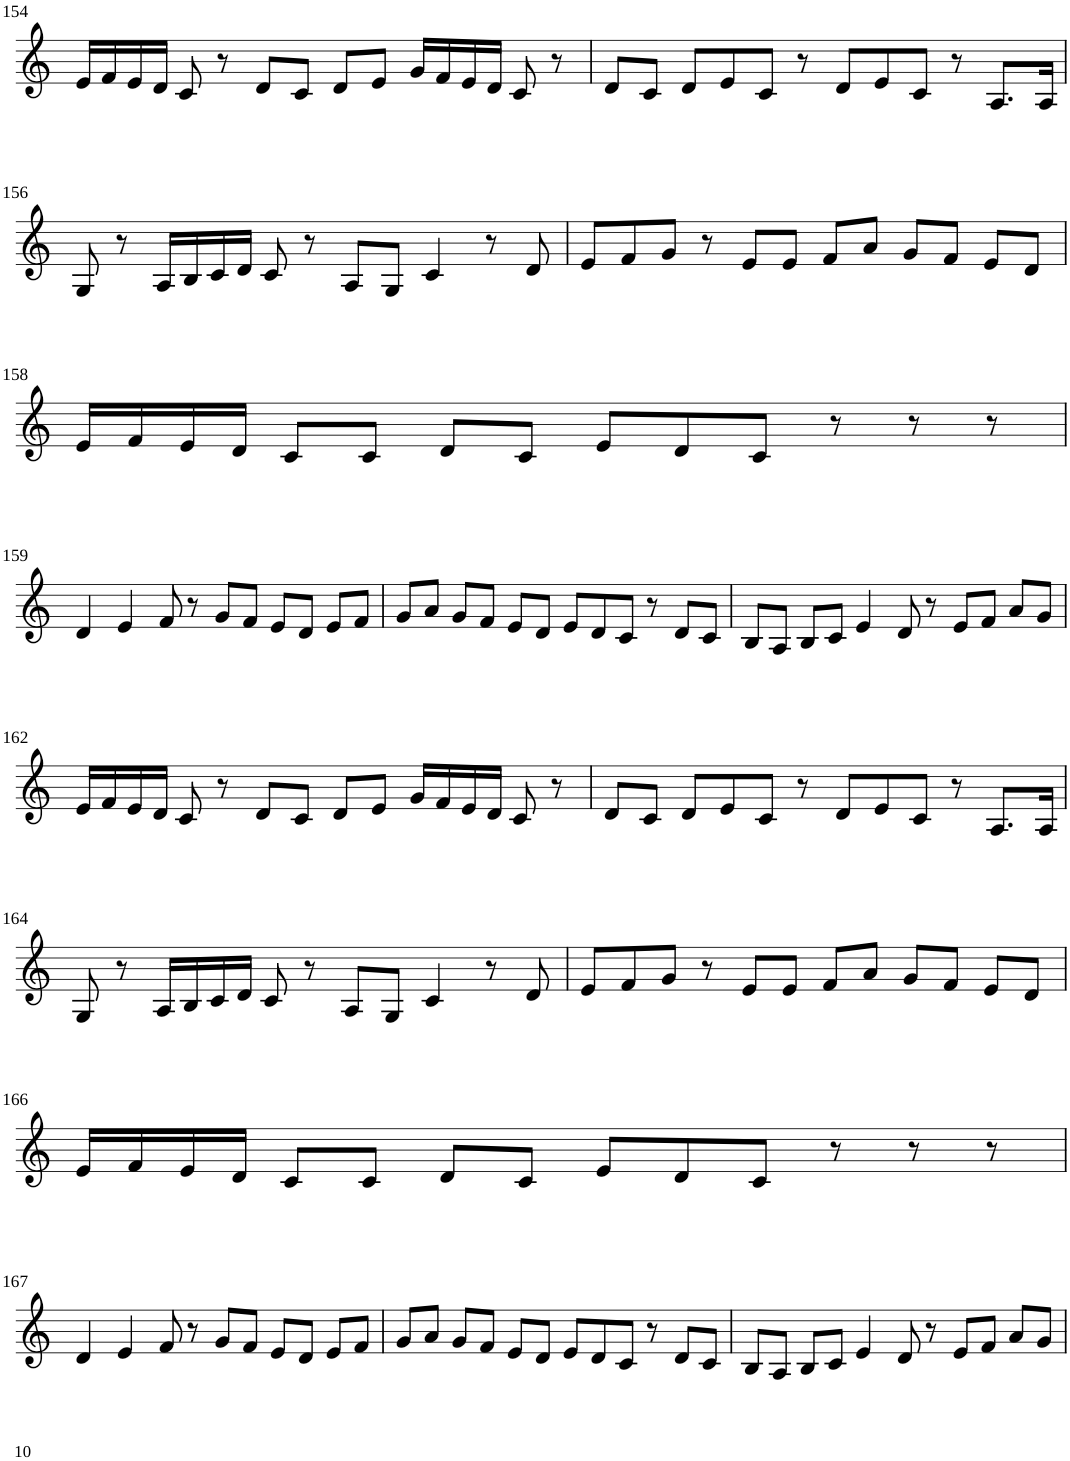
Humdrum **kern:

**kern
*part1
*staff1
*I"Violin
!!LO:PB:g=z
*clefG2
*k[]
*M6/4
=154
16e/LL
16f/
16e/
16d/JJ
8c/
8r
8d/L
8c/J
8d/L
8e/J
16g/LL
16f/
16e/
16d/JJ
8c/
8r
=155
8d/L
8c/J
8d/L
8e/
8c/J
8r
8d/L
8e/
8c/J
8r
8.A/L
16A/Jk
!!LO:LB:g=z
=156
8G/
8r
16A/LL
16B/
16c/
16d/JJ
8c/
8r
8A/L
8G/J
4c/
8r
8d/
=157
8e/L
8f/
8g/J
8r
8e/L
8e/J
8f/L
8a/J
8g/L
8f/J
8e/L
8d/J
!!LO:LB:g=z
=158
16e/LL
16f/
16e/
16d/JJ
8c/L
8c/J
8d/L
8c/J
8e/L
8d/
8c/J
8r
8r
8r
!!LO:LB:g=z
=159
4d/
4e/
8f/
8r
8g/L
8f/J
8e/L
8d/J
8e/L
8f/J
=160
8g/L
8a/J
8g/L
8f/J
8e/L
8d/J
8e/L
8d/
8c/J
8r
8d/L
8c/J
=161
8B/L
8A/J
8B/L
8c/J
4e/
8d/
8r
8e/L
8f/J
8a/L
8g/J
!!LO:LB:g=z
=162
16e/LL
16f/
16e/
16d/JJ
8c/
8r
8d/L
8c/J
8d/L
8e/J
16g/LL
16f/
16e/
16d/JJ
8c/
8r
=163
8d/L
8c/J
8d/L
8e/
8c/J
8r
8d/L
8e/
8c/J
8r
8.A/L
16A/Jk
!!LO:LB:g=z
=164
8G/
8r
16A/LL
16B/
16c/
16d/JJ
8c/
8r
8A/L
8G/J
4c/
8r
8d/
=165
8e/L
8f/
8g/J
8r
8e/L
8e/J
8f/L
8a/J
8g/L
8f/J
8e/L
8d/J
!!LO:LB:g=z
=166
16e/LL
16f/
16e/
16d/JJ
8c/L
8c/J
8d/L
8c/J
8e/L
8d/
8c/J
8r
8r
8r
!!LO:LB:g=z
=167
4d/
4e/
8f/
8r
8g/L
8f/J
8e/L
8d/J
8e/L
8f/J
=168
8g/L
8a/J
8g/L
8f/J
8e/L
8d/J
8e/L
8d/
8c/J
8r
8d/L
8c/J
=169
8B/L
8A/J
8B/L
8c/J
4e/
8d/
8r
8e/L
8f/J
8a/L
8g/J
=
*-
